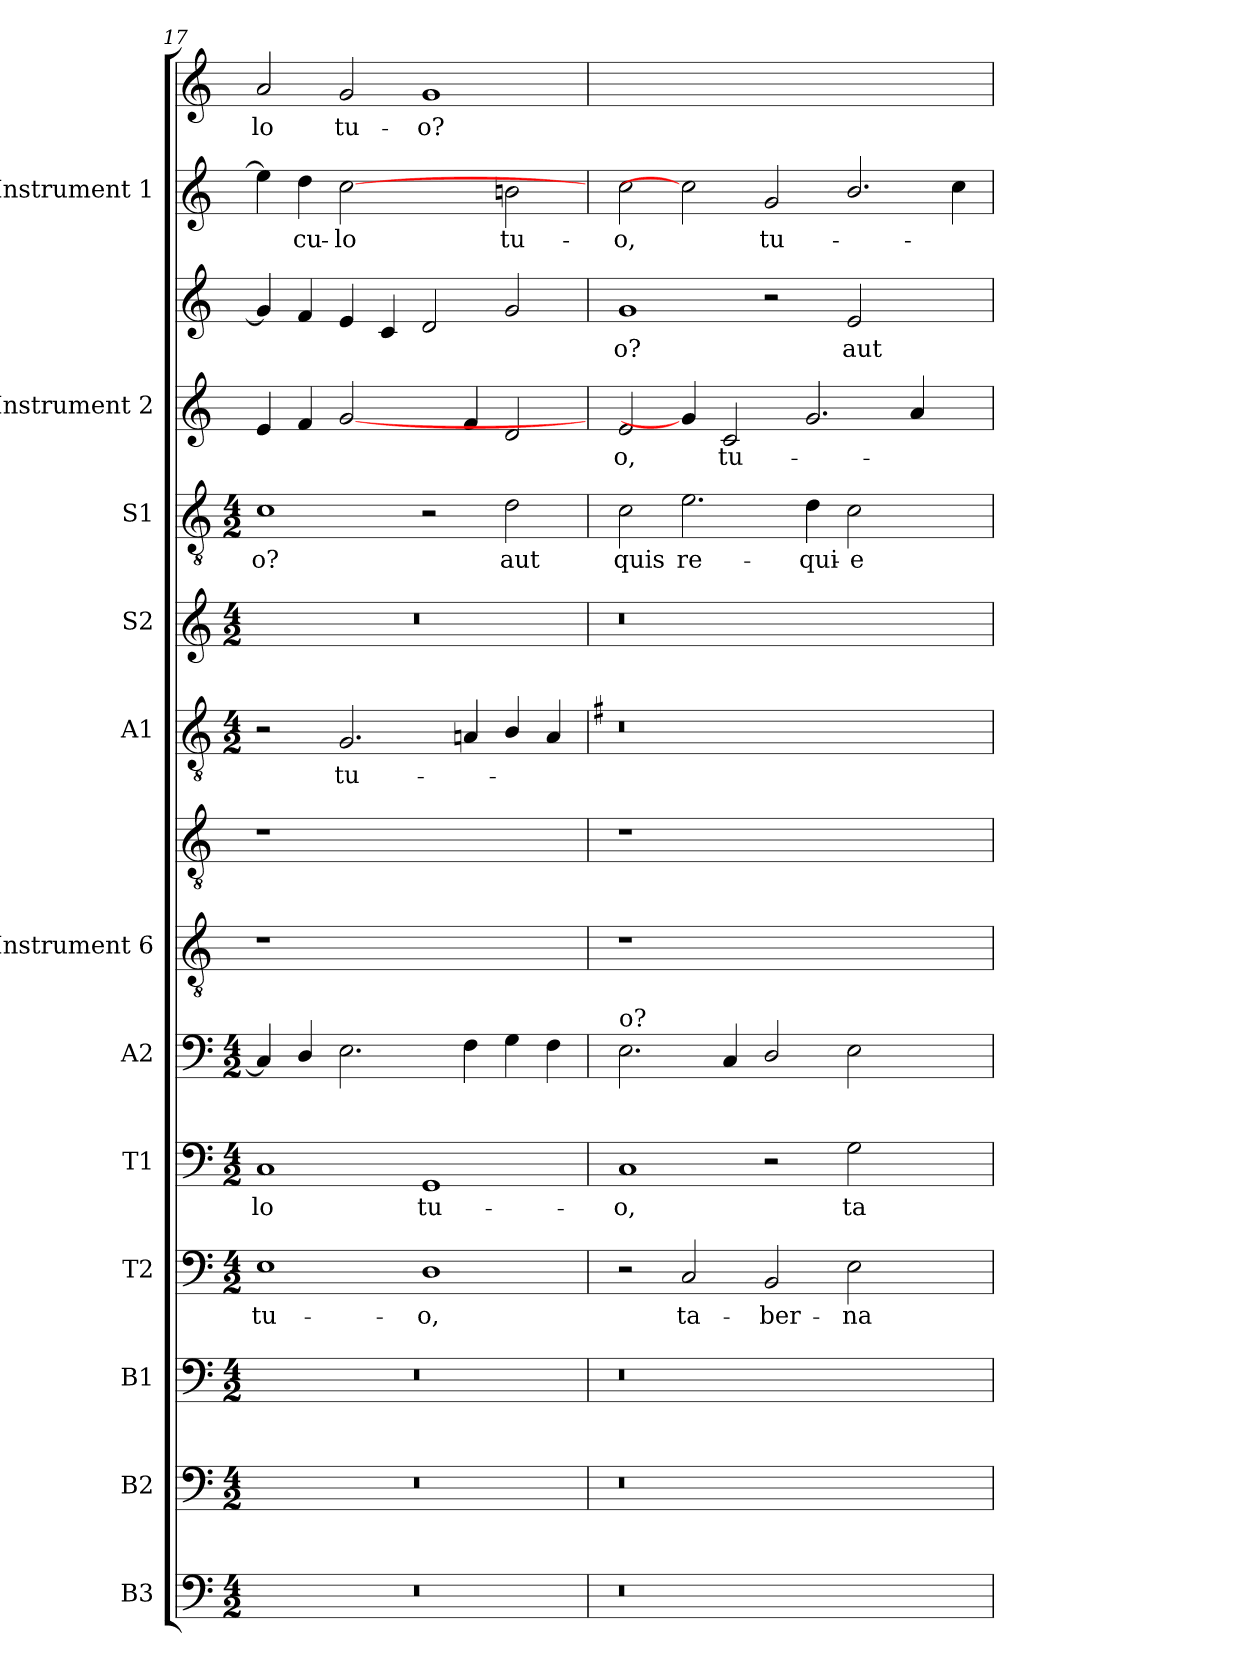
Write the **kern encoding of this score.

**kern	**kern	**kern	**kern	**text	**kern	**text	**kern	**kern	**kern	**kern	**text	**kern	**kern	**text	**kern	**text	**kern	**text	**kern	**text	**kern	**text
*part12	*part11	*part10	*part9	*part9	*part8	*part8	*part7	*part6	*part6	*part5	*part5	*part4	*part3	*part3	*part2	*part2	*part2	*part2	*part1	*part1	*part1	*part1
*staff15	*staff14	*staff13	*staff12	*staff12	*staff11	*staff11	*staff10	*staff9	*staff8	*staff7	*staff7	*staff6	*staff5	*staff5	*staff4	*staff4	*staff3	*staff3	*staff2	*staff2	*staff1	*staff1
*I"B3	*I"B2	*I"B1	*I"T2	*	*I"T1	*	*I"A2	*I"Instrument 6	*	*I"A1	*	*I"S2	*I"S1	*	*I"Instrument 2	*	*	*	*I"Instrument 1	*	*	*
*clefF4	*clefF4	*clefF4	*clefF4	*	*clefF4	*	*clefF4	*clefGv2	*clefGv2	*clefGv2	*	*clefG2	*clefGv2	*	*clefG2	*	*clefG2	*	*clefG2	*	*clefG2	*
*M4/2	*M4/2	*M4/2	*M4/2	*	*M4/2	*	*M4/2	*	*	*M4/2	*	*M4/2	*M4/2	*	*	*	*	*	*	*	*	*
=17	=17	=17	=17	=17	=17	=17	=17	=17	=17	=17	=17	=17	=17	=17	=17	=17	=17	=17	=17	=17	=17	=17
!	!	!	!	!LO:LY:b:rj	!	!LO:LY:b:rj	!	!	!	!	!	!	!	!LO:LY:b:rj	!	!	!	!	!	!	!	!LO:LY:b:rj
0r	0r	0r	1E	tu-	1C	-lo	4C/]	1r	1r	2r	.	0r	1c	-o?	4e/	.	4g/]	.	4ee\]	.	2a/	-lo
!	!	!	!	!	!	!	!	!	!	!	!	!	!	!	!	!	!	!	!	!LO:LY:b:rj	!	!
.	.	.	.	.	.	.	4D/	.	.	.	.	.	.	.	4f/	.	4f/	.	4dd\	cu-	.	.
!	!	!	!	!	!	!	!	!	!	!	!LO:LY:b:rj	!	!	!	!	!	!	!	!	!LO:LY:b:rj	!	!LO:LY:b:rj
.	.	.	.	.	.	.	2.E\	.	.	2.G/	tu-	.	.	.	[2g/	.	4e/	.	[2cc	-lo	2g/	tu-
.	.	.	.	.	.	.	.	.	.	.	.	.	.	.	.	.	4c/	.	.	.	.	.
!	!	!	!	!LO:LY:b:rj	!	!LO:LY:b:rj	!	!	!	!	!	!	!	!	!	!	!	!	!	!	!	!LO:LY:b:rj
.	.	.	1D	-o,	1GG	tu-	.	1ryy	1ryy	.	.	.	2r	.	4ryy	.	2d/	.	2ryy	.	1g	-o?
.	.	.	.	.	.	.	4F\	.	.	4An/	.	.	.	.	4f/	.	.	.	.	.	.	.
!	!	!	!	!	!	!	!	!	!	!	!	!	!	!LO:LY:b:cj	!	!	!	!	!	!LO:LY:b:rj	!	!
.	.	.	.	.	.	.	4G\	.	.	4B/	.	.	2d\	aut	2d/	.	2g/	.	2bn\	tu-	.	.
.	.	.	.	.	.	.	4F\	.	.	4A/	.	.	.	.	.	.	.	.	.	.	.	.
=18	=18	=18	=18	=18	=18	=18	=18	=18	=18	=18	=18	=18	=18	=18	=18	=18	=18	=18	=18	=18	=18	=18
*	*	*	*	*	*	*	*	*	*	*k[f#]	*	*	*	*	*	*	*	*	*	*	*	*
*	*	*	*	*	*	*	*	*	*	*G:	*	*	*	*	*	*	*	*	*	*	*	*
!	!	!	!	!	!	!	!LO:TX:a:t=o?	!	!	!	!	!	!	!	!	!	!	!	!	!	!	!
!	!	!	!	!	!	!LO:LY:b:rj	!	!	!	!	!	!	!	!LO:LY:b:cj	!	!LO:LY:b:rj	!	!LO:LY:b:rj	!	!LO:LY:b:rj	!	!
0r	0r	0r	2r	.	1C	-o,	2.E\	1r	1r	0r	.	0r	2c\	quis	2e/	-o,	1g	-o?	2cc\	-o,	0ryy	.
!	!	!	!	!LO:LY:b:rj	!	!	!	!	!	!	!	!	!	!LO:LY:b:rj	!	!	!	!	!	!	!	!
.	.	.	2C/	ta-	.	.	.	.	.	.	.	.	2.e\	re-	4g/]	.	.	.	2cc]	.	.	.
!	!	!	!	!	!	!	!	!	!	!	!	!	!	!	!	!LO:LY:b:rj	!	!	!	!	!	!
.	.	.	.	.	.	.	4C/	.	.	.	.	.	.	.	2c/	tu-	.	.	.	.	.	.
!	!	!	!	!LO:LY:b:cj	!	!	!	!	!	!	!	!	!	!	!	!	!	!	!	!LO:LY:b:rj	!	!
.	.	.	2BB/	-ber-	2r	.	2D/	1.ryy	1.ryy	.	.	.	.	.	.	.	2r	.	2g/	tu-	.	.
!	!	!	!	!	!	!	!	!	!	!	!	!	!	!LO:LY:b:cj	!	!	!	!	!	!	!	!
.	.	.	.	.	.	.	.	.	.	.	.	.	4d\	-qui-	2.g/	.	.	.	.	.	.	.
!	!	!	!	!LO:LY:b:rj	!	!LO:LY:b:rj	!	!	!	!	!	!	!	!LO:LY:b:rj	!	!	!	!LO:LY:b:cj	!	!	!	!
.	.	.	2E\	-na-	2G\	ta-	2E\	.	.	.	.	.	2c\	-e-	.	.	2e/	aut	2.b/	.	.	.
2ryy	2ryy	2ryy	2ryy	.	2ryy	.	2ryy	.	.	2ryy	.	2ryy	2ryy	.	4a/	.	2ryy	.	.	.	2ryy	.
.	.	.	.	.	.	.	.	.	.	.	.	.	.	.	4ryy	.	.	.	4cc\	.	.	.
=	=	=	=	=	=	=	=	=	=	=	=	=	=	=	=	=	=	=	=	=	=	=
*-	*-	*-	*-	*-	*-	*-	*-	*-	*-	*-	*-	*-	*-	*-	*-	*-	*-	*-	*-	*-	*-	*-
